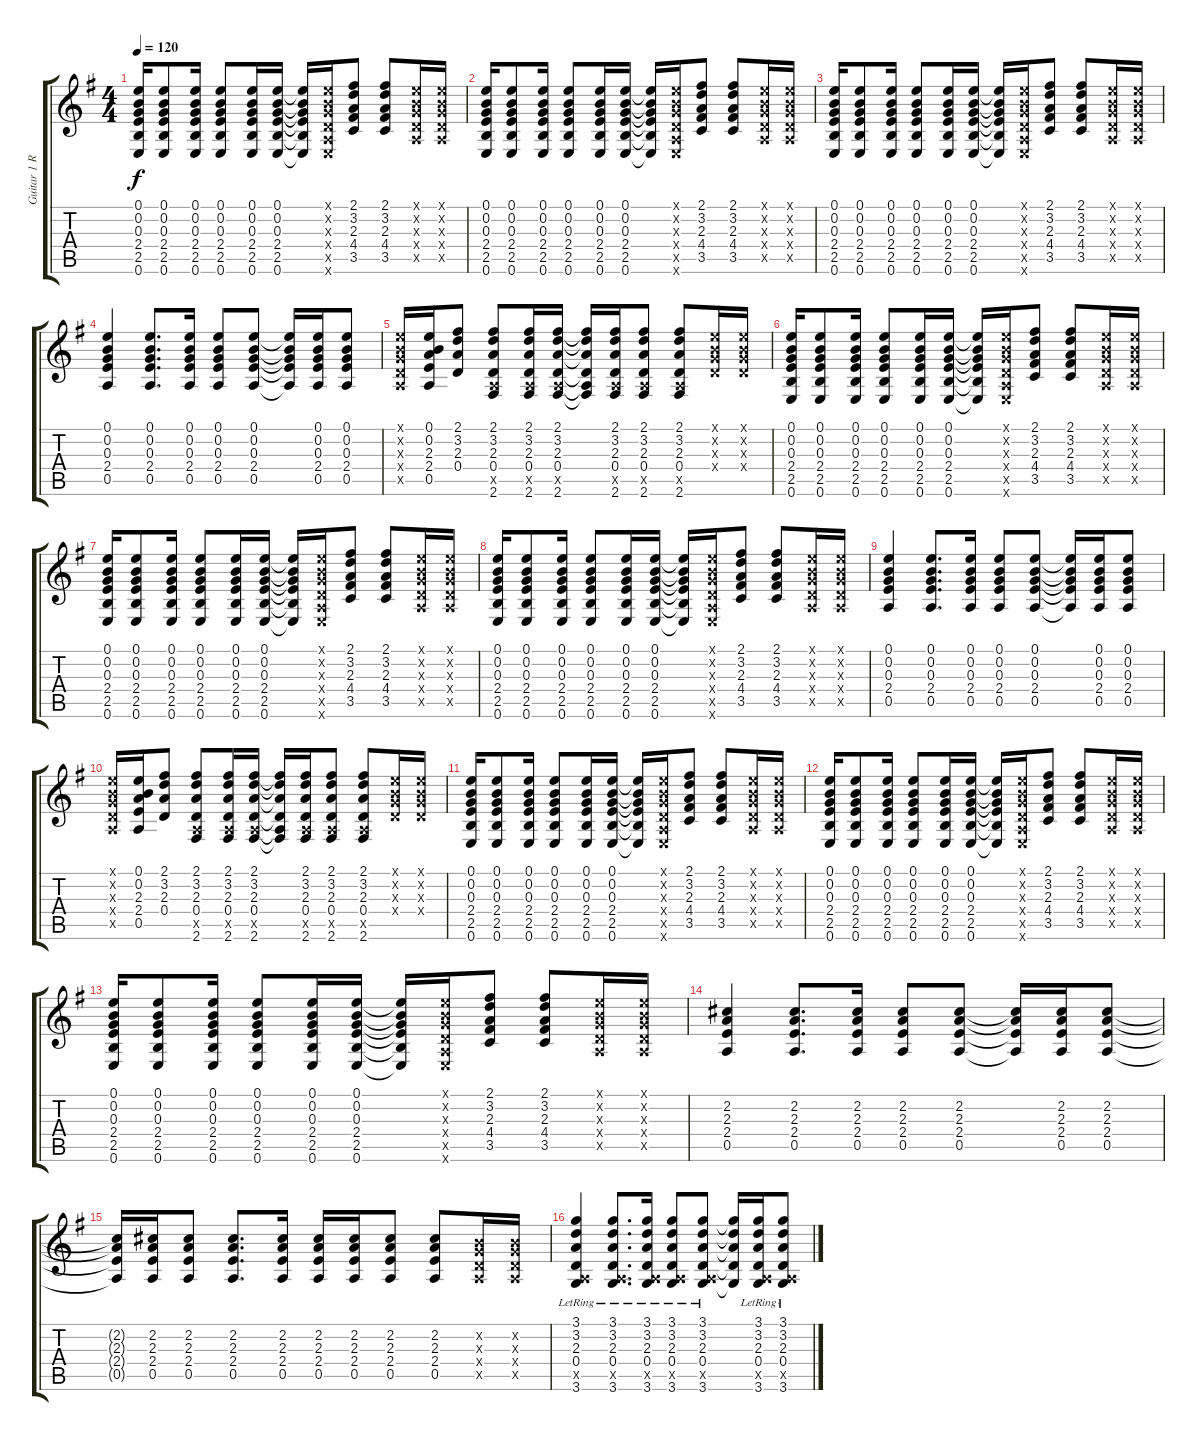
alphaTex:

\track ("Guitar 1 R" "Guitar 1 R") {instrument acousticguitarsteel}
\staff {score tabs}
\tuning (E4 B3 G3 D3 A2 E2) {hide}
\ts (4 4)
\tempo 120
\clef g2
\ks g
(0.1 0.2 0.3 2.4 2.5 0.6).16{dy f} (0.1 0.2 0.3 2.4 2.5 0.6).8 (0.1 0.2 0.3 2.4 2.5 0.6).16 (0.1 0.2 0.3 2.4 2.5 0.6).8 (0.1 0.2 0.3 2.4 2.5 0.6).16 (0.1 0.2 0.3 2.4 2.5 0.6).16 (0.1{t} 0.2{t} 0.3{t} 2.4{t} 2.5{t} 0.6{t}).16 (0.1{x} 0.2{x} 0.3{x} 0.4{x} 0.5{x} 0.6{x}).16 (2.1 3.2 2.3 4.4 3.5).8 (2.1 3.2 2.3 4.4 3.5).8 (0.1{x} 0.2{x} 0.3{x} 0.4{x} 0.5{x}).16 (0.1{x} 0.2{x} 0.3{x} 0.4{x} 0.5{x}).16 |
(0.1 0.2 0.3 2.4 2.5 0.6).16 (0.1 0.2 0.3 2.4 2.5 0.6).8 (0.1 0.2 0.3 2.4 2.5 0.6).16 (0.1 0.2 0.3 2.4 2.5 0.6).8 (0.1 0.2 0.3 2.4 2.5 0.6).16 (0.1 0.2 0.3 2.4 2.5 0.6).16 (0.1{t} 0.2{t} 0.3{t} 2.4{t} 2.5{t} 0.6{t}).16 (0.1{x} 0.2{x} 0.3{x} 0.4{x} 0.5{x} 0.6{x}).16 (2.1 3.2 2.3 4.4 3.5).8 (2.1 3.2 2.3 4.4 3.5).8 (0.1{x} 0.2{x} 0.3{x} 0.4{x} 0.5{x}).16 (0.1{x} 0.2{x} 0.3{x} 0.4{x} 0.5{x}).16 |
(0.1 0.2 0.3 2.4 2.5 0.6).16 (0.1 0.2 0.3 2.4 2.5 0.6).8 (0.1 0.2 0.3 2.4 2.5 0.6).16 (0.1 0.2 0.3 2.4 2.5 0.6).8 (0.1 0.2 0.3 2.4 2.5 0.6).16 (0.1 0.2 0.3 2.4 2.5 0.6).16 (0.1{t} 0.2{t} 0.3{t} 2.4{t} 2.5{t} 0.6{t}).16 (0.1{x} 0.2{x} 0.3{x} 0.4{x} 0.5{x} 0.6{x}).16 (2.1 3.2 2.3 4.4 3.5).8 (2.1 3.2 2.3 4.4 3.5).8 (0.1{x} 0.2{x} 0.3{x} 0.4{x} 0.5{x}).16 (0.1{x} 0.2{x} 0.3{x} 0.4{x} 0.5{x}).16 |
(0.1 0.2 0.3 2.4 0.5).4 (0.1 0.2 0.3 2.4 0.5).8{d} (0.1 0.2 0.3 2.4 0.5).16 (0.1 0.2 0.3 2.4 0.5).8 (0.1 0.2 0.3 2.4 0.5).8 (0.1{t} 0.2{t} 0.3{t} 2.4{t} 0.5{t}).16 (0.1 0.2 0.3 2.4 0.5).16 (0.1 0.2 0.3 2.4 0.5).8 |
(0.1{x} 0.2{x} 0.3{x} 0.4{x} 0.5{x}).16 (0.1 0.2 2.3 2.4 0.5).16 (2.1 3.2 2.3 0.4).8 (2.1 3.2 2.3 0.4 0.5{x} 2.6).8 (2.1 3.2 2.3 0.4 0.5{x} 2.6).16 (2.1 3.2 2.3 0.4 0.5{x} 2.6).16 (2.1{t} 3.2{t} 2.3{t} 0.4{t} 0.5{t} 2.6{t}).16 (2.1 3.2 2.3 0.4 0.5{x} 2.6).16 (2.1 3.2 2.3 0.4 0.5{x} 2.6).8 (2.1 3.2 2.3 0.4 0.5{x} 2.6).8 (0.1{x} 0.2{x} 0.3{x} 0.4{x}).16 (0.1{x} 0.2{x} 0.3{x} 0.4{x}).16 |
(0.1 0.2 0.3 2.4 2.5 0.6).16 (0.1 0.2 0.3 2.4 2.5 0.6).8 (0.1 0.2 0.3 2.4 2.5 0.6).16 (0.1 0.2 0.3 2.4 2.5 0.6).8 (0.1 0.2 0.3 2.4 2.5 0.6).16 (0.1 0.2 0.3 2.4 2.5 0.6).16 (0.1{t} 0.2{t} 0.3{t} 2.4{t} 2.5{t} 0.6{t}).16 (0.1{x} 0.2{x} 0.3{x} 0.4{x} 0.5{x} 0.6{x}).16 (2.1 3.2 2.3 4.4 3.5).8 (2.1 3.2 2.3 4.4 3.5).8 (0.1{x} 0.2{x} 0.3{x} 0.4{x} 0.5{x}).16 (0.1{x} 0.2{x} 0.3{x} 0.4{x} 0.5{x}).16 |
(0.1 0.2 0.3 2.4 2.5 0.6).16 (0.1 0.2 0.3 2.4 2.5 0.6).8 (0.1 0.2 0.3 2.4 2.5 0.6).16 (0.1 0.2 0.3 2.4 2.5 0.6).8 (0.1 0.2 0.3 2.4 2.5 0.6).16 (0.1 0.2 0.3 2.4 2.5 0.6).16 (0.1{t} 0.2{t} 0.3{t} 2.4{t} 2.5{t} 0.6{t}).16 (0.1{x} 0.2{x} 0.3{x} 0.4{x} 0.5{x} 0.6{x}).16 (2.1 3.2 2.3 4.4 3.5).8 (2.1 3.2 2.3 4.4 3.5).8 (0.1{x} 0.2{x} 0.3{x} 0.4{x} 0.5{x}).16 (0.1{x} 0.2{x} 0.3{x} 0.4{x} 0.5{x}).16 |
(0.1 0.2 0.3 2.4 2.5 0.6).16 (0.1 0.2 0.3 2.4 2.5 0.6).8 (0.1 0.2 0.3 2.4 2.5 0.6).16 (0.1 0.2 0.3 2.4 2.5 0.6).8 (0.1 0.2 0.3 2.4 2.5 0.6).16 (0.1 0.2 0.3 2.4 2.5 0.6).16 (0.1{t} 0.2{t} 0.3{t} 2.4{t} 2.5{t} 0.6{t}).16 (0.1{x} 0.2{x} 0.3{x} 0.4{x} 0.5{x} 0.6{x}).16 (2.1 3.2 2.3 4.4 3.5).8 (2.1 3.2 2.3 4.4 3.5).8 (0.1{x} 0.2{x} 0.3{x} 0.4{x} 0.5{x}).16 (0.1{x} 0.2{x} 0.3{x} 0.4{x} 0.5{x}).16 |
(0.1 0.2 0.3 2.4 0.5).4 (0.1 0.2 0.3 2.4 0.5).8{d} (0.1 0.2 0.3 2.4 0.5).16 (0.1 0.2 0.3 2.4 0.5).8 (0.1 0.2 0.3 2.4 0.5).8 (0.1{t} 0.2{t} 0.3{t} 2.4{t} 0.5{t}).16 (0.1 0.2 0.3 2.4 0.5).16 (0.1 0.2 0.3 2.4 0.5).8 |
(0.1{x} 0.2{x} 0.3{x} 0.4{x} 0.5{x}).16 (0.1 0.2 2.3 2.4 0.5).16 (2.1 3.2 2.3 0.4).8 (2.1 3.2 2.3 0.4 0.5{x} 2.6).8 (2.1 3.2 2.3 0.4 0.5{x} 2.6).16 (2.1 3.2 2.3 0.4 0.5{x} 2.6).16 (2.1{t} 3.2{t} 2.3{t} 0.4{t} 0.5{t} 2.6{t}).16 (2.1 3.2 2.3 0.4 0.5{x} 2.6).16 (2.1 3.2 2.3 0.4 0.5{x} 2.6).8 (2.1 3.2 2.3 0.4 0.5{x} 2.6).8 (0.1{x} 0.2{x} 0.3{x} 0.4{x}).16 (0.1{x} 0.2{x} 0.3{x} 0.4{x}).16 |
(0.1 0.2 0.3 2.4 2.5 0.6).16 (0.1 0.2 0.3 2.4 2.5 0.6).8 (0.1 0.2 0.3 2.4 2.5 0.6).16 (0.1 0.2 0.3 2.4 2.5 0.6).8 (0.1 0.2 0.3 2.4 2.5 0.6).16 (0.1 0.2 0.3 2.4 2.5 0.6).16 (0.1{t} 0.2{t} 0.3{t} 2.4{t} 2.5{t} 0.6{t}).16 (0.1{x} 0.2{x} 0.3{x} 0.4{x} 0.5{x} 0.6{x}).16 (2.1 3.2 2.3 4.4 3.5).8 (2.1 3.2 2.3 4.4 3.5).8 (0.1{x} 0.2{x} 0.3{x} 0.4{x} 0.5{x}).16 (0.1{x} 0.2{x} 0.3{x} 0.4{x} 0.5{x}).16 |
(0.1 0.2 0.3 2.4 2.5 0.6).16 (0.1 0.2 0.3 2.4 2.5 0.6).8 (0.1 0.2 0.3 2.4 2.5 0.6).16 (0.1 0.2 0.3 2.4 2.5 0.6).8 (0.1 0.2 0.3 2.4 2.5 0.6).16 (0.1 0.2 0.3 2.4 2.5 0.6).16 (0.1{t} 0.2{t} 0.3{t} 2.4{t} 2.5{t} 0.6{t}).16 (0.1{x} 0.2{x} 0.3{x} 0.4{x} 0.5{x} 0.6{x}).16 (2.1 3.2 2.3 4.4 3.5).8 (2.1 3.2 2.3 4.4 3.5).8 (0.1{x} 0.2{x} 0.3{x} 0.4{x} 0.5{x}).16 (0.1{x} 0.2{x} 0.3{x} 0.4{x} 0.5{x}).16 |
(0.1 0.2 0.3 2.4 2.5 0.6).16 (0.1 0.2 0.3 2.4 2.5 0.6).8 (0.1 0.2 0.3 2.4 2.5 0.6).16 (0.1 0.2 0.3 2.4 2.5 0.6).8 (0.1 0.2 0.3 2.4 2.5 0.6).16 (0.1 0.2 0.3 2.4 2.5 0.6).16 (0.1{t} 0.2{t} 0.3{t} 2.4{t} 2.5{t} 0.6{t}).16 (0.1{x} 0.2{x} 0.3{x} 0.4{x} 0.5{x} 0.6{x}).16 (2.1 3.2 2.3 4.4 3.5).8 (2.1 3.2 2.3 4.4 3.5).8 (0.1{x} 0.2{x} 0.3{x} 0.4{x} 0.5{x}).16 (0.1{x} 0.2{x} 0.3{x} 0.4{x} 0.5{x}).16 |
(2.2 2.3 2.4 0.5).4 (2.2 2.3 2.4 0.5).8{d} (2.2 2.3 2.4 0.5).16 (2.2 2.3 2.4 0.5).8 (2.2 2.3 2.4 0.5).8 (2.2{t} 2.3{t} 2.4{t} 0.5{t}).16 (2.2 2.3 2.4 0.5).16 (2.2 2.3 2.4 0.5).8 |
(2.2{t} 2.3{t} 2.4{t} 0.5{t}).16 (2.2 2.3 2.4 0.5).16 (2.2 2.3 2.4 0.5).8 (2.2 2.3 2.4 0.5).8{d} (2.2 2.3 2.4 0.5).16 (2.2 2.3 2.4 0.5).16 (2.2 2.3 2.4 0.5).16 (2.2 2.3 2.4 0.5).8 (2.2 2.3 2.4 0.5).8 (0.2{x} 0.3{x} 0.4{x} 0.5{x}).16 (0.2{x} 0.3{x} 0.4{x} 0.5{x}).16 |
(3.1{lr} 3.2{lr} 2.3{lr} 0.4{lr} 0.5{x} 3.6{lr}).4 (3.1{lr} 3.2{lr} 2.3{lr} 0.4{lr} 0.5{x} 3.6{lr}).8{d} (3.1{lr} 3.2{lr} 2.3{lr} 0.4{lr} 0.5{x} 3.6{lr}).16 (3.1{lr} 3.2{lr} 2.3{lr} 0.4{lr} 0.5{x} 3.6{lr}).8 (3.1{lr} 3.2{lr} 2.3{lr} 0.4{lr} 0.5{x} 3.6{lr}).8 (3.1{t} 3.2{t} 2.3{t} 0.4{t} 3.6{t}).16 (3.1{lr} 3.2{lr} 2.3{lr} 0.4{lr} 0.5{x} 3.6{lr}).16 (3.1{lr} 3.2{lr} 2.3{lr} 0.4{lr} 0.5{x} 3.6{lr}).8
